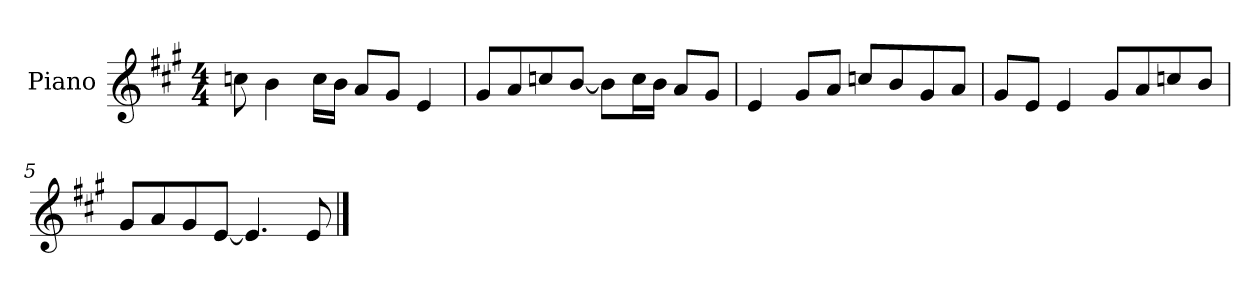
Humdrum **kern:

**kern
*part1
*staff1
*I"Piano
*I'P-no
*clefG2
*k[f#c#g#]
*M4/4
*MM90
=1
8ccn\
4b\
16cc\LL
16b\JJ
8a/L
8g#/J
4e/
=2
8g#/L
8a/
8ccn/
[8b/J
8b\L]
16cc\L
16b\JJ
8a/L
8g#/J
=3
4e/
8g#/L
8a/J
8ccn/L
8b/
8g#/
8a/J
=4
8g#/L
8e/J
4e/
8g#/L
8a/
8ccn/
8b/J
!!LO:LB:g=z
=5
8g#/L
8a/
8g#/
[8e/J
4.e/]
8e/
==
*-
